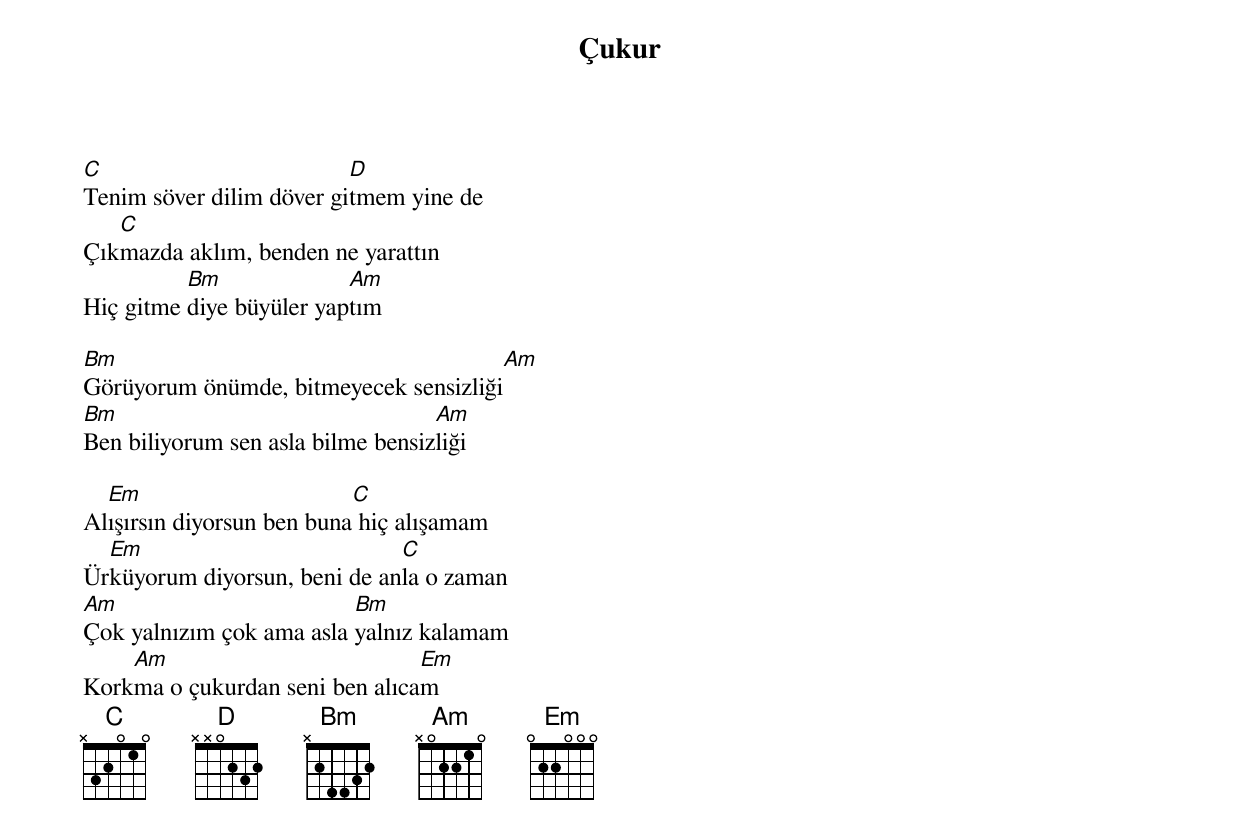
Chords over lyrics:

{title: Çukur}
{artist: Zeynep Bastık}

C                         D
Tenim söver dilim döver gitmem yine de
   C
Çıkmazda aklım, benden ne yarattın
          Bm              Am
Hiç gitme diye büyüler yaptım

Bm                                      Am
Görüyorum önümde, bitmeyecek sensizliği
Bm                                 Am
Ben biliyorum sen asla bilme bensizliği

  Em                       C
Alışırsın diyorsun ben buna hiç alışamam
  Em                          C
Ürküyorum diyorsun, beni de anla o zaman
Am                        Bm
Çok yalnızım çok ama asla yalnız kalamam
    Am                          Em
Korkma o çukurdan seni ben alıcam
